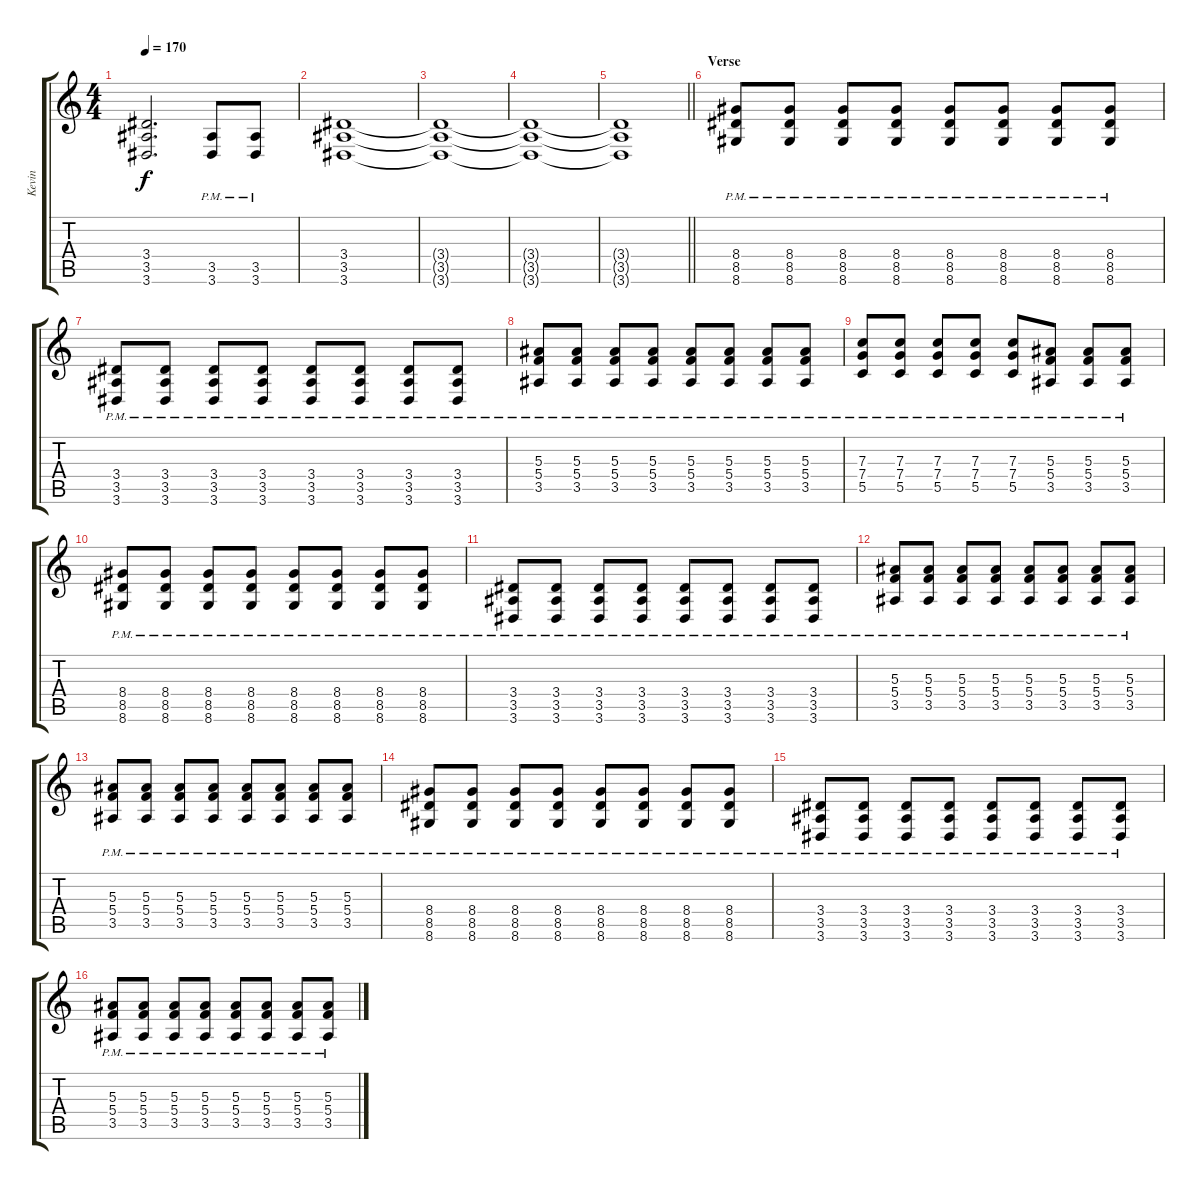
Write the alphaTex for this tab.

\track ("Kevin" "Kevin") {instrument distortionguitar}
\staff {score tabs}
\tuning (D4 A3 F3 C3 G2 C2) {hide}
\ts (4 4)
\tempo 170
\clef g2
\ks c
(3.4{t} 3.5{t} 3.6{t}).2{d dy f} (3.5{pm} 3.6{pm}).8 (3.5{pm} 3.6{pm}).8 |
(3.4 3.5 3.6).1 |
(3.4{t} 3.5{t} 3.6{t}).1 |
(3.4{t} 3.5{t} 3.6{t}).1 |
\barLineRight lightlight
(3.4{t} 3.5{t} 3.6{t}).1 |
\section ("" "Verse")
(8.4{pm} 8.5{pm} 8.6{pm}).8 (8.4{pm} 8.5{pm} 8.6{pm}).8 (8.4{pm} 8.5{pm} 8.6{pm}).8 (8.4{pm} 8.5{pm} 8.6{pm}).8 (8.4{pm} 8.5{pm} 8.6{pm}).8 (8.4{pm} 8.5{pm} 8.6{pm}).8 (8.4{pm} 8.5{pm} 8.6{pm}).8 (8.4{pm} 8.5{pm} 8.6{pm}).8 |
(3.4{pm} 3.5{pm} 3.6{pm}).8 (3.4{pm} 3.5{pm} 3.6{pm}).8 (3.4{pm} 3.5{pm} 3.6{pm}).8 (3.4{pm} 3.5{pm} 3.6{pm}).8 (3.4{pm} 3.5{pm} 3.6{pm}).8 (3.4{pm} 3.5{pm} 3.6{pm}).8 (3.4{pm} 3.5{pm} 3.6{pm}).8 (3.4{pm} 3.5{pm} 3.6{pm}).8 |
(5.3{pm} 5.4{pm} 3.5{pm}).8 (5.3{pm} 5.4{pm} 3.5{pm}).8 (5.3{pm} 5.4{pm} 3.5{pm}).8 (5.3{pm} 5.4{pm} 3.5{pm}).8 (5.3{pm} 5.4{pm} 3.5{pm}).8 (5.3{pm} 5.4{pm} 3.5{pm}).8 (5.3{pm} 5.4{pm} 3.5{pm}).8 (5.3{pm} 5.4{pm} 3.5{pm}).8 |
(7.3{pm} 7.4{pm} 5.5{pm}).8 (7.3{pm} 7.4{pm} 5.5{pm}).8 (7.3{pm} 7.4{pm} 5.5{pm}).8 (7.3{pm} 7.4{pm} 5.5{pm}).8 (7.3{pm} 7.4{pm} 5.5{pm}).8 (5.3{pm} 5.4{pm} 3.5{pm}).8 (5.3{pm} 5.4{pm} 3.5{pm}).8 (5.3{pm} 5.4{pm} 3.5{pm}).8 |
(8.4{pm} 8.5{pm} 8.6{pm}).8 (8.4{pm} 8.5{pm} 8.6{pm}).8 (8.4{pm} 8.5{pm} 8.6{pm}).8 (8.4{pm} 8.5{pm} 8.6{pm}).8 (8.4{pm} 8.5{pm} 8.6{pm}).8 (8.4{pm} 8.5{pm} 8.6{pm}).8 (8.4{pm} 8.5{pm} 8.6{pm}).8 (8.4{pm} 8.5{pm} 8.6{pm}).8 |
(3.4{pm} 3.5{pm} 3.6{pm}).8 (3.4{pm} 3.5{pm} 3.6{pm}).8 (3.4{pm} 3.5{pm} 3.6{pm}).8 (3.4{pm} 3.5{pm} 3.6{pm}).8 (3.4{pm} 3.5{pm} 3.6{pm}).8 (3.4{pm} 3.5{pm} 3.6{pm}).8 (3.4{pm} 3.5{pm} 3.6{pm}).8 (3.4{pm} 3.5{pm} 3.6{pm}).8 |
(5.3{pm} 5.4{pm} 3.5{pm}).8 (5.3{pm} 5.4{pm} 3.5{pm}).8 (5.3{pm} 5.4{pm} 3.5{pm}).8 (5.3{pm} 5.4{pm} 3.5{pm}).8 (5.3{pm} 5.4{pm} 3.5{pm}).8 (5.3{pm} 5.4{pm} 3.5{pm}).8 (5.3{pm} 5.4{pm} 3.5{pm}).8 (5.3{pm} 5.4{pm} 3.5{pm}).8 |
(5.3{pm} 5.4{pm} 3.5{pm}).8 (5.3{pm} 5.4{pm} 3.5{pm}).8 (5.3{pm} 5.4{pm} 3.5{pm}).8 (5.3{pm} 5.4{pm} 3.5{pm}).8 (5.3{pm} 5.4{pm} 3.5{pm}).8 (5.3{pm} 5.4{pm} 3.5{pm}).8 (5.3{pm} 5.4{pm} 3.5{pm}).8 (5.3{pm} 5.4{pm} 3.5{pm}).8 |
(8.4{pm} 8.5{pm} 8.6{pm}).8 (8.4{pm} 8.5{pm} 8.6{pm}).8 (8.4{pm} 8.5{pm} 8.6{pm}).8 (8.4{pm} 8.5{pm} 8.6{pm}).8 (8.4{pm} 8.5{pm} 8.6{pm}).8 (8.4{pm} 8.5{pm} 8.6{pm}).8 (8.4{pm} 8.5{pm} 8.6{pm}).8 (8.4{pm} 8.5{pm} 8.6{pm}).8 |
(3.4{pm} 3.5{pm} 3.6{pm}).8 (3.4{pm} 3.5{pm} 3.6{pm}).8 (3.4{pm} 3.5{pm} 3.6{pm}).8 (3.4{pm} 3.5{pm} 3.6{pm}).8 (3.4{pm} 3.5{pm} 3.6{pm}).8 (3.4{pm} 3.5{pm} 3.6{pm}).8 (3.4{pm} 3.5{pm} 3.6{pm}).8 (3.4{pm} 3.5{pm} 3.6{pm}).8 |
(5.3{pm} 5.4{pm} 3.5{pm}).8 (5.3{pm} 5.4{pm} 3.5{pm}).8 (5.3{pm} 5.4{pm} 3.5{pm}).8 (5.3{pm} 5.4{pm} 3.5{pm}).8 (5.3{pm} 5.4{pm} 3.5{pm}).8 (5.3{pm} 5.4{pm} 3.5{pm}).8 (5.3{pm} 5.4{pm} 3.5{pm}).8 (5.3{pm} 5.4{pm} 3.5{pm}).8
